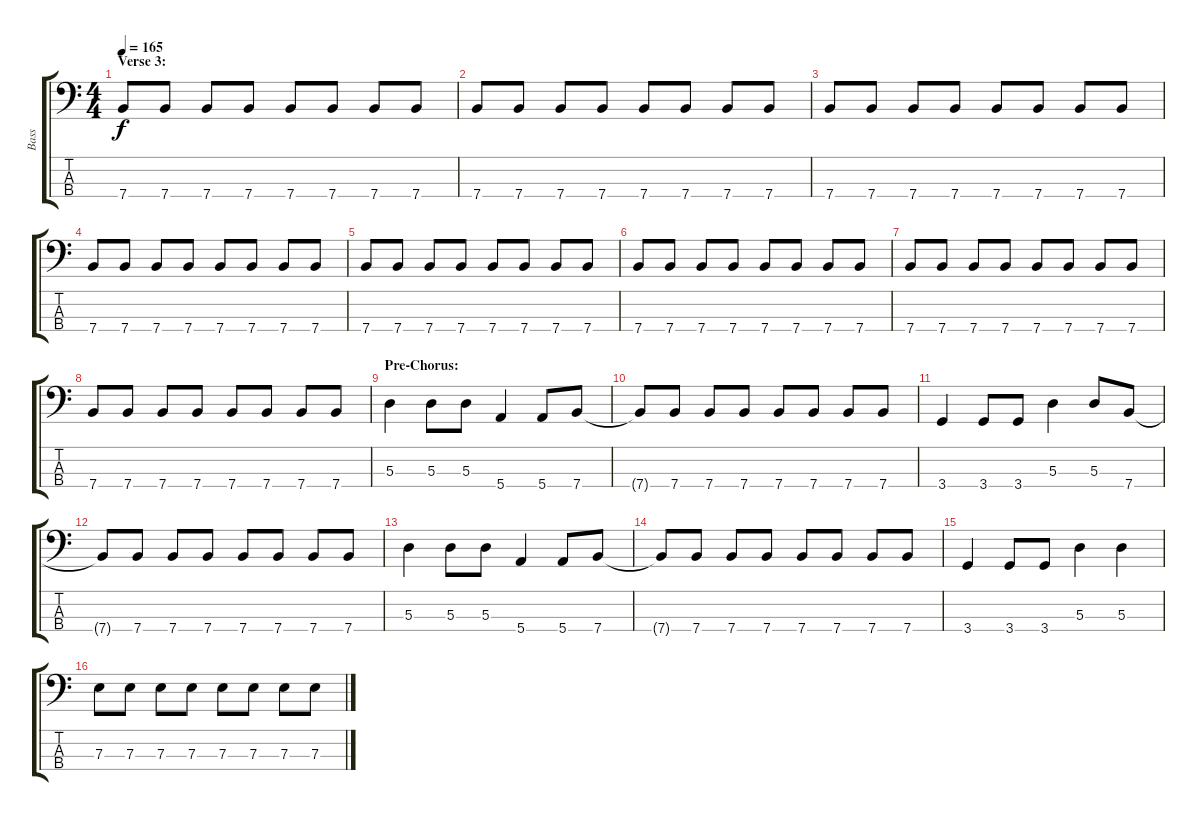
\track ("Bass" "Bass") {instrument electricbasspick}
\staff {score tabs}
\tuning (G2 D2 A1 E1) {hide}
\ts (4 4)
\section ("" "Verse 3:")
\tempo 165
\clef f4
\ks c
7.4.8{dy f} 7.4.8 7.4.8 7.4.8 7.4.8 7.4.8 7.4.8 7.4.8 |
7.4.8 7.4.8 7.4.8 7.4.8 7.4.8 7.4.8 7.4.8 7.4.8 |
7.4.8 7.4.8 7.4.8 7.4.8 7.4.8 7.4.8 7.4.8 7.4.8 |
7.4.8 7.4.8 7.4.8 7.4.8 7.4.8 7.4.8 7.4.8 7.4.8 |
7.4.8 7.4.8 7.4.8 7.4.8 7.4.8 7.4.8 7.4.8 7.4.8 |
7.4.8 7.4.8 7.4.8 7.4.8 7.4.8 7.4.8 7.4.8 7.4.8 |
7.4.8 7.4.8 7.4.8 7.4.8 7.4.8 7.4.8 7.4.8 7.4.8 |
7.4.8 7.4.8 7.4.8 7.4.8 7.4.8 7.4.8 7.4.8 7.4.8 |
\section ("" "Pre-Chorus:")
5.3.4 5.3.8 5.3.8 5.4.4 5.4.8 7.4.8 |
7.4{t}.8 7.4.8 7.4.8 7.4.8 7.4.8 7.4.8 7.4.8 7.4.8 |
3.4.4 3.4.8 3.4.8 5.3.4 5.3.8 7.4.8 |
7.4{t}.8 7.4.8 7.4.8 7.4.8 7.4.8 7.4.8 7.4.8 7.4.8 |
5.3.4 5.3.8 5.3.8 5.4.4 5.4.8 7.4.8 |
7.4{t}.8 7.4.8 7.4.8 7.4.8 7.4.8 7.4.8 7.4.8 7.4.8 |
3.4.4 3.4.8 3.4.8 5.3.4 5.3.4 |
7.3.8 7.3.8 7.3.8 7.3.8 7.3.8 7.3.8 7.3.8 7.3.8
